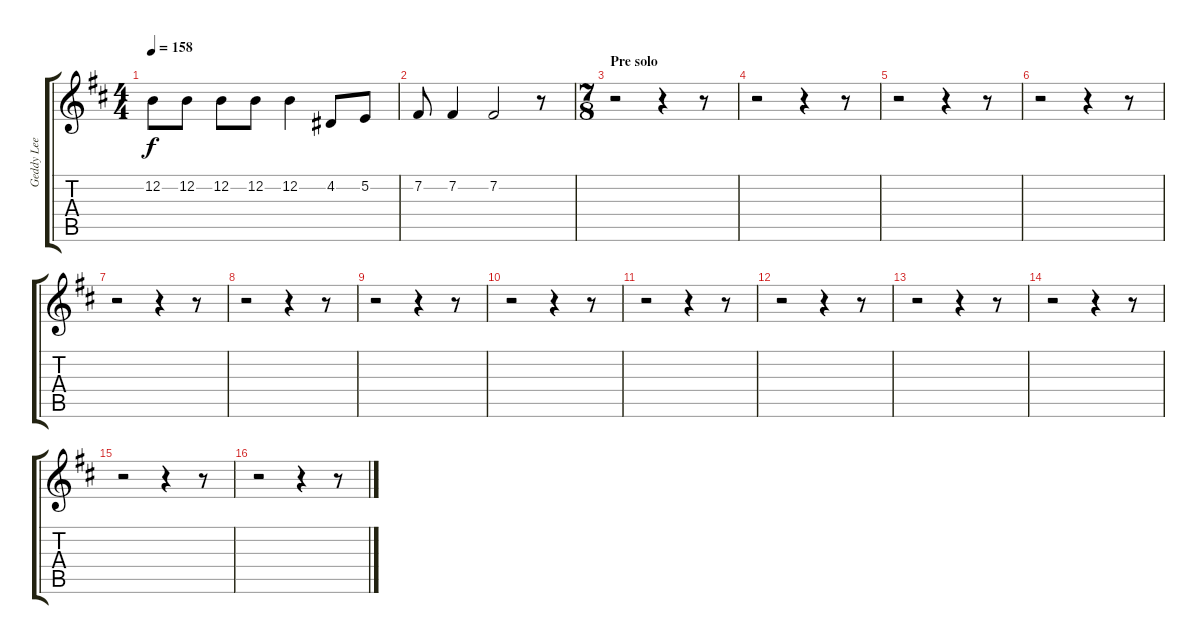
\track ("Geddy Lee (vocals)" "Geddy Lee ") {instrument lead2sawtooth}
\staff {score tabs}
\tuning (E4 B3 G3 D3 A2 E2) {hide}
\ts (4 4)
\tempo 158
\clef g2
\ks bminor
12.2.8{dy f} 12.2.8 12.2.8 12.2.8 12.2.4 4.2.8 5.2.8 |
7.2.8 7.2.4 7.2.2 r.8 |
\ts (7 8)
\section ("" "Pre solo")
r.2 r.4 r.8 |
r.2 r.4 r.8 |
r.2 r.4 r.8 |
r.2 r.4 r.8 |
r.2 r.4 r.8 |
r.2 r.4 r.8 |
r.2 r.4 r.8 |
r.2 r.4 r.8 |
r.2 r.4 r.8 |
r.2 r.4 r.8 |
r.2 r.4 r.8 |
r.2 r.4 r.8 |
r.2 r.4 r.8 |
r.2 r.4 r.8
